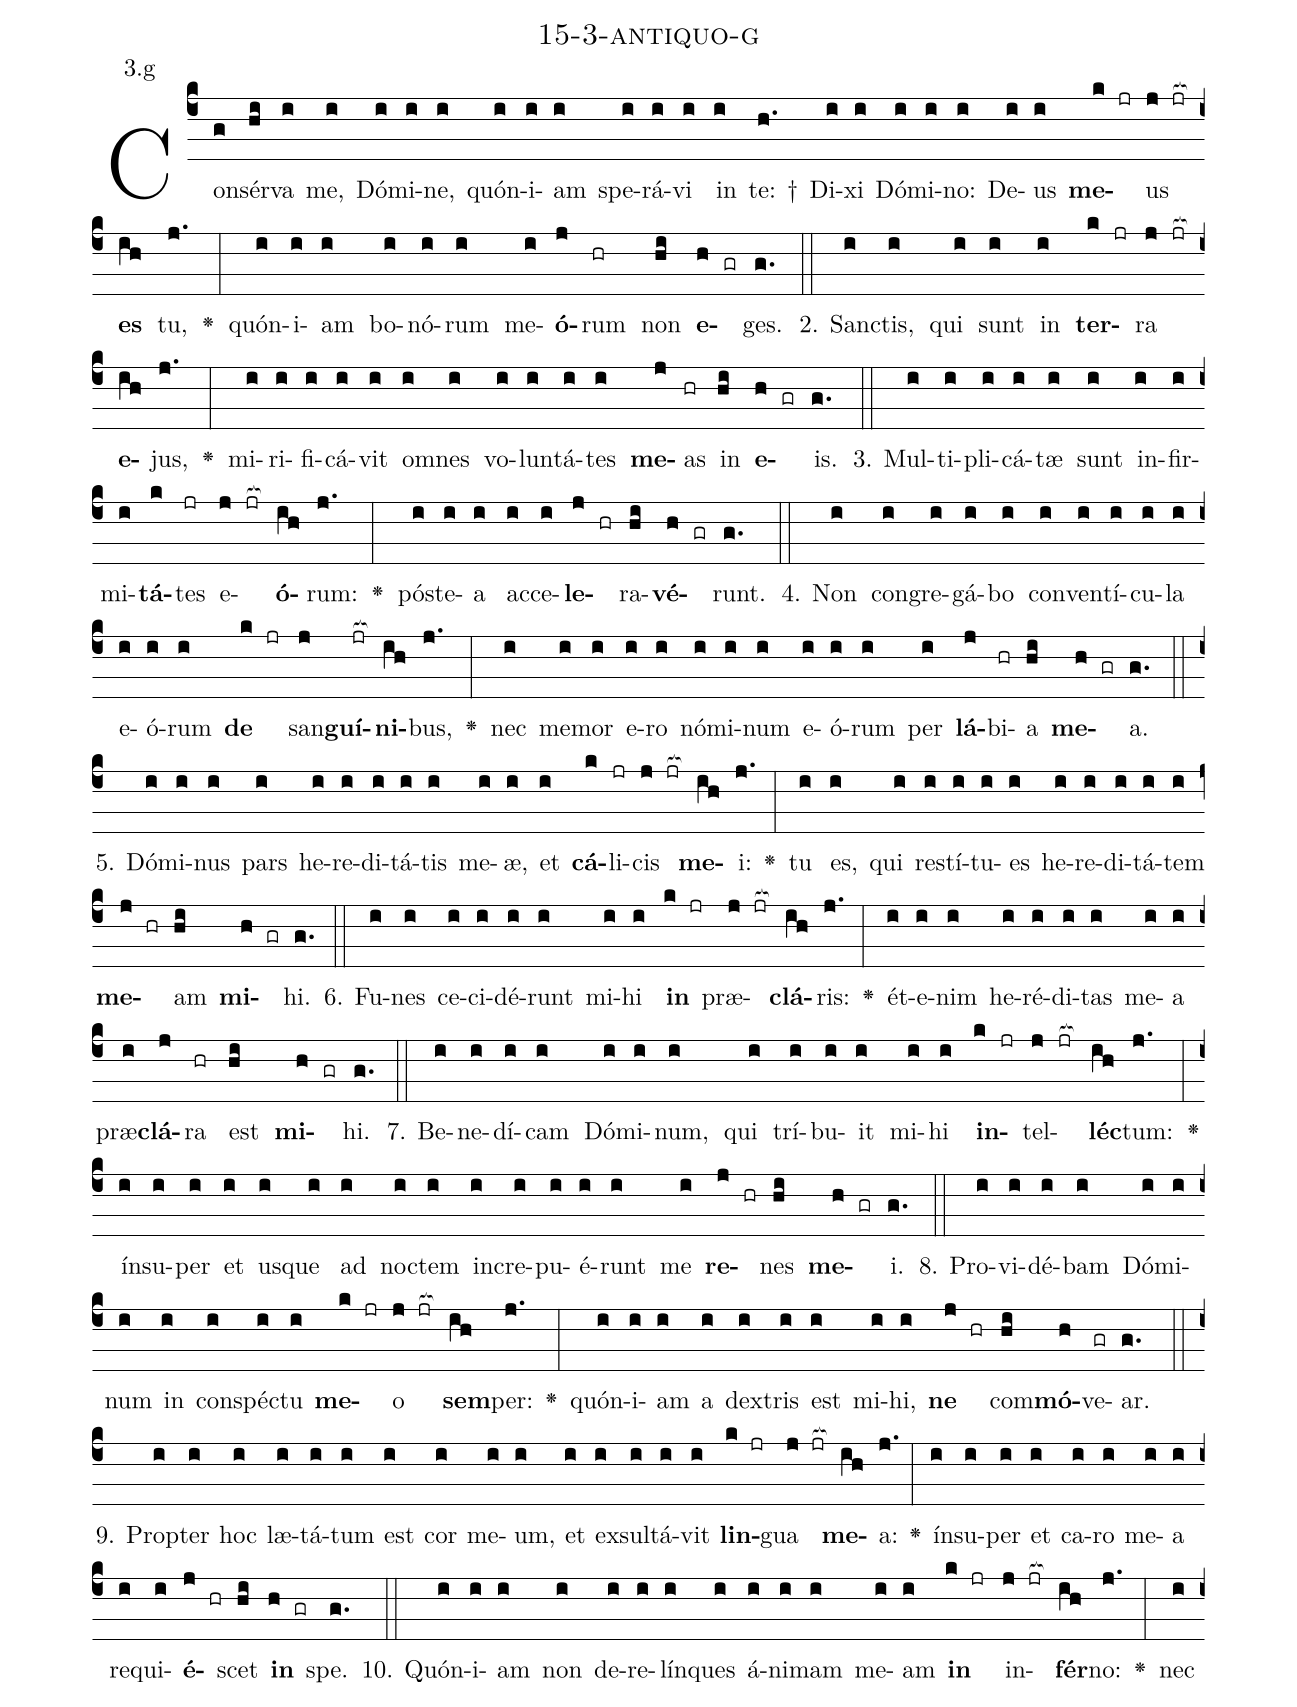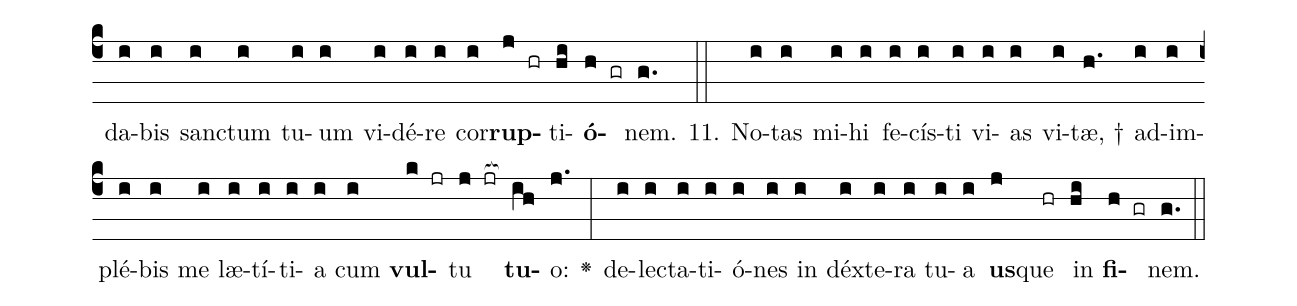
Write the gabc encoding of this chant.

name: 15-3-antiquo-g;
annotation: 3.g;
%%
(c4)Con(g)sér(hi)va(i) me,(i) Dó(i)mi(i)ne,(i) quón(i)i(i)am(i) spe(i)rá(i)vi(i) in(i) te: †(h.) Di(i)xi(i) Dó(i)mi(i)no:(i) De(i)us(i) <b>me</b>(k jr)us(j jr[ocb:1{]) <b>es</b>(ih[ocb:0}]) tu,(j.) <v>\greheightstar</v>(:) quón(i)i(i)am(i) bo(i)nó(i)rum(i) me(i)<b>ó</b>(j)rum(hr) non(hi) <b>e</b>(h gr)ges.(g.) (::)
2. Sanc(i)tis,(i) qui(i) sunt(i) in(i) <b>ter</b>(k jr)ra(j jr[ocb:1{]) <b>e</b>(ih[ocb:0}])jus,(j.) <v>\greheightstar</v>(:) mi(i)ri(i)fi(i)cá(i)vit(i) om(i)nes(i) vo(i)lun(i)tá(i)tes(i) <b>me</b>(j)as(hr) in(hi) <b>e</b>(h gr)is.(g.) (::)
3. Mul(i)ti(i)pli(i)cá(i)tæ(i) sunt(i) in(i)fir(i)mi(i)<b>tá</b>(k)tes(jr) e(j jr[ocb:1{])<b>ó</b>(ih[ocb:0}])rum:(j.) <v>\greheightstar</v>(:) póst(i)e(i)a(i) ac(i)ce(i)<b>le</b>(j hr)ra(hi)<b>vé</b>(h gr)runt.(g.) (::)
4. Non(i) con(i)gre(i)gá(i)bo(i) con(i)ven(i)tí(i)cu(i)la(i) e(i)ó(i)rum(i) <b>de</b>(k jr) san(j)<b>guí</b>(jr[ocb:1{])<b>ni</b>(ih[ocb:0}])bus,(j.) <v>\greheightstar</v>(:) nec(i) me(i)mor(i) e(i)ro(i) nó(i)mi(i)num(i) e(i)ó(i)rum(i) per(i) <b>lá</b>(j)bi(hr)a(hi) <b>me</b>(h gr)a.(g.) (::)
5. Dó(i)mi(i)nus(i) pars(i) he(i)re(i)di(i)tá(i)tis(i) me(i)æ,(i) et(i) <b>cá</b>(k)li(jr)cis(j jr[ocb:1{]) <b>me</b>(ih[ocb:0}])i:(j.) <v>\greheightstar</v>(:) tu(i) es,(i) qui(i) re(i)stí(i)tu(i)es(i) he(i)re(i)di(i)tá(i)tem(i) <b>me</b>(j hr)am(hi) <b>mi</b>(h gr)hi.(g.) (::)
6. Fu(i)nes(i) ce(i)ci(i)dé(i)runt(i) mi(i)hi(i) <b>in</b>(k jr) præ(j jr[ocb:1{])<b>clá</b>(ih[ocb:0}])ris:(j.) <v>\greheightstar</v>(:) ét(i)e(i)nim(i) he(i)ré(i)di(i)tas(i) me(i)a(i) præ(i)<b>clá</b>(j)ra(hr) est(hi) <b>mi</b>(h gr)hi.(g.) (::)
7. Be(i)ne(i)dí(i)cam(i) Dó(i)mi(i)num,(i) qui(i) trí(i)bu(i)it(i) mi(i)hi(i) <b>in</b>(k jr)tel(j jr[ocb:1{])<b>léc</b>(ih[ocb:0}])tum:(j.) <v>\greheightstar</v>(:) ín(i)su(i)per(i) et(i) us(i)que(i) ad(i) noc(i)tem(i) in(i)cre(i)pu(i)é(i)runt(i) me(i) <b>re</b>(j hr)nes(hi) <b>me</b>(h gr)i.(g.) (::)
8. Pro(i)vi(i)dé(i)bam(i) Dó(i)mi(i)num(i) in(i) con(i)spéc(i)tu(i) <b>me</b>(k jr)o(j jr[ocb:1{]) <b>sem</b>(ih[ocb:0}])per:(j.) <v>\greheightstar</v>(:) quón(i)i(i)am(i) a(i) dex(i)tris(i) est(i) mi(i)hi,(i) <b>ne</b>(j hr) com(hi)<b>mó</b>(h)ve(gr)ar.(g.) (::)
9. Prop(i)ter(i) hoc(i) læ(i)tá(i)tum(i) est(i) cor(i) me(i)um,(i) et(i) ex(i)sul(i)tá(i)vit(i) <b>lin</b>(k jr)gua(j jr[ocb:1{]) <b>me</b>(ih[ocb:0}])a:(j.) <v>\greheightstar</v>(:) ín(i)su(i)per(i) et(i) ca(i)ro(i) me(i)a(i) re(i)qui(i)<b>é</b>(j hr)scet(hi) <b>in</b>(h gr) spe.(g.) (::)
10. Quón(i)i(i)am(i) non(i) de(i)re(i)lín(i)ques(i) á(i)ni(i)mam(i) me(i)am(i) <b>in</b>(k jr) in(j jr[ocb:1{])<b>fér</b>(ih[ocb:0}])no:(j.) <v>\greheightstar</v>(:) nec(i) da(i)bis(i) sanc(i)tum(i) tu(i)um(i) vi(i)dé(i)re(i) cor(i)<b>rup</b>(j hr)ti(hi)<b>ó</b>(h gr)nem.(g.) (::)
11. No(i)tas(i) mi(i)hi(i) fe(i)cís(i)ti(i) vi(i)as(i) vi(i)tæ, †(h.) ad(i)im(i)plé(i)bis(i) me(i) læ(i)tí(i)ti(i)a(i) cum(i) <b>vul</b>(k jr)tu(j jr[ocb:1{]) <b>tu</b>(ih[ocb:0}])o:(j.) <v>\greheightstar</v>(:) de(i)lec(i)ta(i)ti(i)ó(i)nes(i) in(i) déx(i)te(i)ra(i) tu(i)a(i) <b>us</b>(j)que(hr) in(hi) <b>fi</b>(h gr)nem.(g.) (::)
